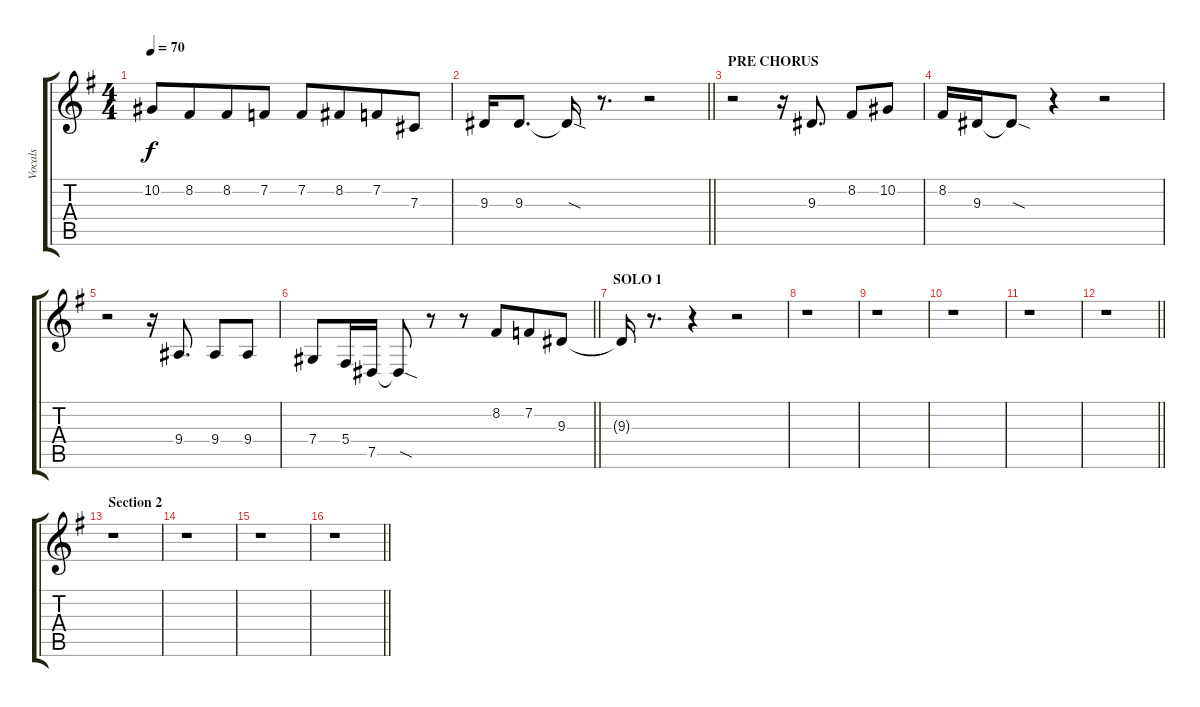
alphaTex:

\track ("Vocals" "Vocals") {instrument harmonica}
\staff {score tabs}
\tuning (Eb4 Bb3 Gb3 Db3 Ab2 Eb2) {hide}
\ts (4 4)
\tempo 70
\clef g2
\ks eminor
10.2.8{dy f} 8.2.8{beam merge} 8.2.8 7.2.8 7.2.8 8.2.8{beam merge} 7.2.8 7.3.8 |
\barLineRight lightlight
9.3.16 9.3.8{d} 9.3{sod t}.16 r.8{d} r.2 |
\section ("" "PRE CHORUS")
r.2 r.16 9.3.8{d} 8.2.8 10.2.8 |
8.2.16 9.3.16 9.3{sod t}.8 r.4 r.2 |
r.2 r.16 9.4.8{d} 9.4.8 9.4.8 |
\barLineRight lightlight
7.4.8 5.4.16 7.5.16 7.5{sod t}.8 r.8 r.8 8.2.8{beam merge} 7.2.8 9.3.8 |
\section ("" "SOLO 1")
9.3{t}.16 r.8{d} r.4 r.2 |
r.1 |
r.1 |
r.1 |
r.1 |
\barLineRight lightlight
r.1 |
\section ("" "Section 2")
r.1 |
r.1 |
r.1 |
\barLineRight lightlight
r.1
